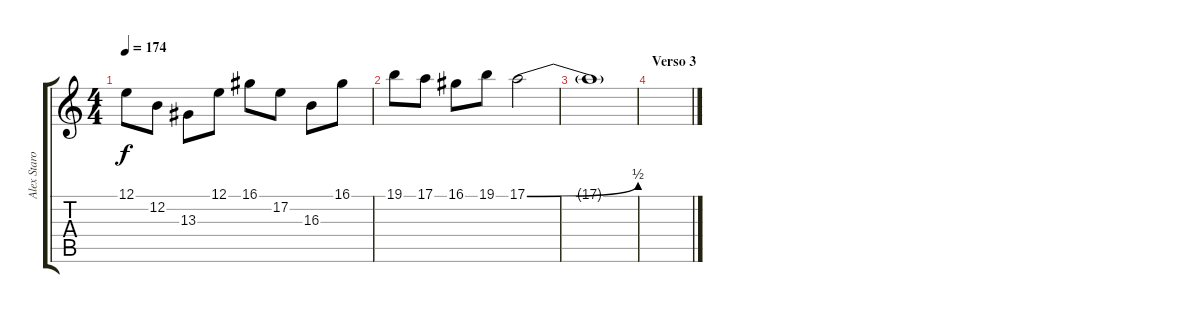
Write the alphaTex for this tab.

\track ("Alex Staropoli (Key 3)" "Alex Staro") {instrument lead1square}
\staff {score tabs}
\tuning (E4 B3 G3 D3 A2 E2) {hide}
\ts (4 4)
\tempo 174
\clef g2
\ks c
12.1.8{dy f} 12.2.8 13.3.8 12.1.8 16.1.8 17.2.8 16.3.8 16.1.8 |
19.1.8 17.1.8 16.1.8 19.1.8 17.1{be (bend 0 0 60 2)}.2 |
17.1{t}.1 |
\section ("" "Verso 3")
